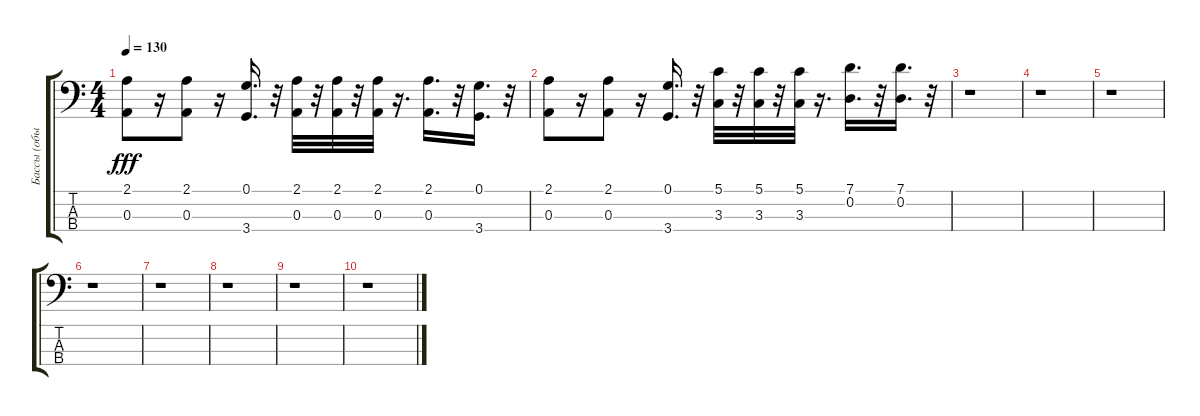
\track ("Бассы (обычные)" "Бассы (обы") {instrument fretlessbass}
\staff {score tabs}
\tuning (G2 D2 A1 E1) {hide}
\ts (4 4)
\tempo 130
\clef f4
\ks c
(2.1 0.3).8{dy fff} r.16 (2.1 0.3).8 r.16 (0.1 3.4).16{d} r.32 (2.1 0.3).32 r.32 (2.1 0.3).32 r.32 (2.1 0.3).32 r.16{d} (2.1 0.3).16{d} r.32 (0.1 3.4).16{d} r.32 |
(2.1 0.3).8 r.16 (2.1 0.3).8 r.16 (0.1 3.4).16{d} r.32 (5.1 3.3).32 r.32 (5.1 3.3).32 r.32 (5.1 3.3).32 r.16{d} (7.1 0.2).16{d} r.32 (7.1 0.2).16{d} r.32 |
r.1 |
r.1 |
r.1 |
r.1 |
r.1 |
r.1 |
r.1 |
r.1
